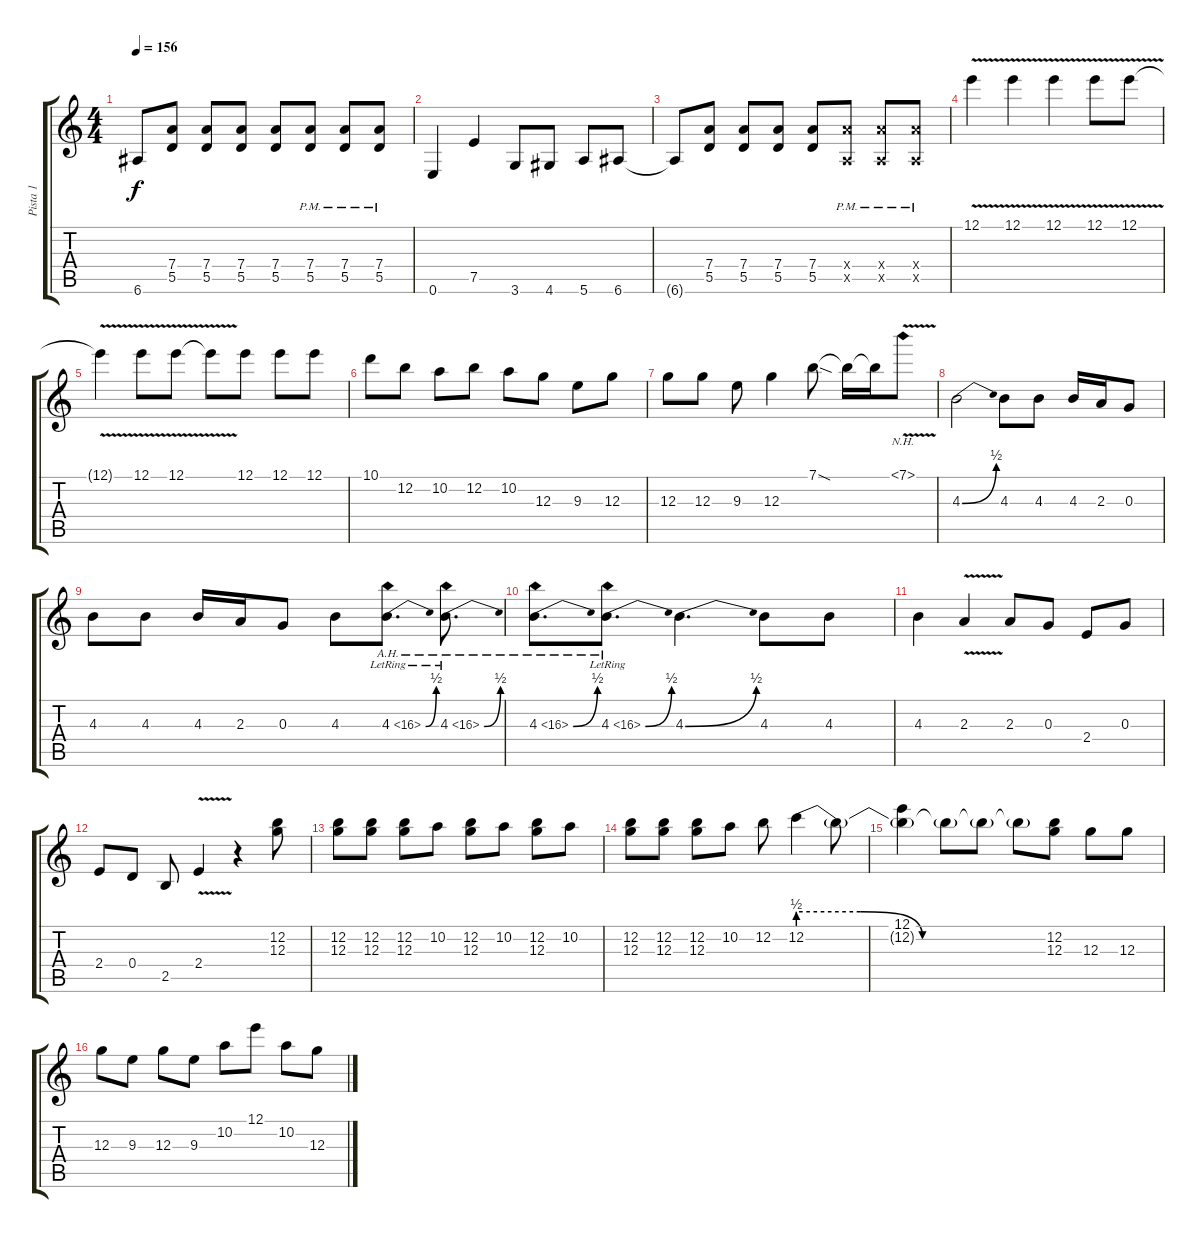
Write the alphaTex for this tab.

\track ("Pista 1" "Pista 1") {instrument distortionguitar}
\staff {score tabs}
\tuning (E4 B3 G3 D3 A2 E2) {hide}
\ts (4 4)
\tempo 156
\clef g2
\ks c
6.6{t}.8{dy f} (7.4 5.5).8 (7.4 5.5).8 (7.4 5.5).8 (7.4 5.5).8 (7.4{pm} 5.5).8 (7.4{pm} 5.5).8 (7.4{pm} 5.5).8 |
0.6.4 7.5.4 3.6.8 4.6.8 5.6.8 6.6.8 |
6.6{t}.8 (7.4 5.5).8 (7.4 5.5).8 (7.4 5.5).8 (7.4 5.5).8 (7.4{pm x} 0.5{x}).8 (7.4{pm x} 0.5{x}).8 (7.4{pm x} 0.5{x}).8 |
12.1{v}.4 12.1{v}.4 12.1{v}.4 12.1{v}.8 12.1{v}.8 |
12.1{t}.4 12.1{v}.8 12.1{v}.8 12.1{t}.8 12.1.8 12.1.8 12.1.8 |
10.1.8 12.2.8 10.2.8 12.2.8 10.2.8 12.3.8 9.3.8 12.3.8 |
12.3.8 12.3.8 9.3.8 12.3.4 7.1{sod}.8 7.1{t}.16 7.1{t}.16 7.1{nh v}.8 |
4.3{be (bend 0 0 60 2)}.2 4.3.8 4.3.8 4.3.16 2.3.16 0.3.8 |
4.3.8 4.3.8 4.3.16 2.3.16 0.3.8 4.3.8 4.3{be (bend 0 0 60 2) ah 12 lr}.8{d} 4.3{be (bend 0 0 60 2) ah 12 lr}.8{d} |
4.3{be (bend 0 0 60 2) ah 12}.8{d} 4.3{be (bend 0 0 60 2) ah 12 lr}.8{d} 4.3{be (bend 0 0 60 2)}.4{d} 4.3.8 4.3.8 |
4.3.4 2.3{v}.4 2.3.8 0.3.8 2.4.8 0.3.8 |
2.4.8 0.4.8 2.5.8 2.4{v}.4 r.4 (12.2 12.3).8 |
(12.2 12.3).8 (12.2 12.3).8 (12.2 12.3).8 10.2.8 (12.2 12.3).8 10.2.8 (12.2 12.3).8 10.2.8 |
(12.2 12.3).8 (12.2 12.3).8 (12.2 12.3).8 10.2.8 12.2.8 12.2{be (custom 0 2 15 2 30 0 60 0)}.4 12.2{t}.8 |
(12.1 12.2{t}).4 12.2{t}.8 12.2{t}.8 12.2{t}.8 (12.2 12.3).8 12.3.8 12.3.8 |
12.3.8 9.3.8 12.3.8 9.3.8 10.2.8 12.1.8 10.2.8 12.3.8
